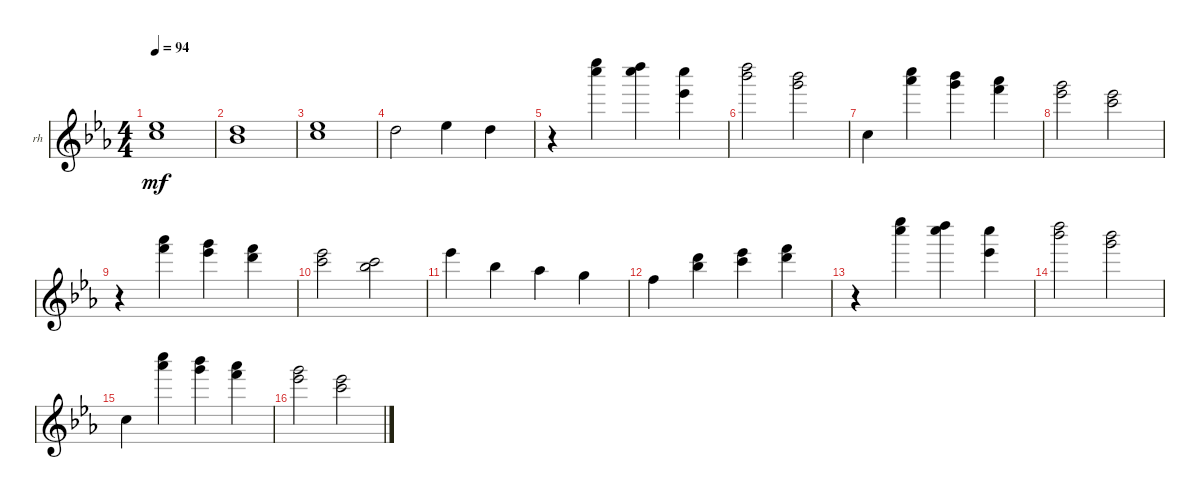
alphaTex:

\defaultSystemsLayout 4
\bracketExtendMode groupsimilarinstruments
\firstSystemTrackNameOrientation horizontal
\otherSystemsTrackNameOrientation horizontal
\track ("rh" "rh") {instrument acousticgrandpiano}
\staff {score}
\tuning (E4 B3 G3 D3 A2 E2 B1)
\displaytranspose 12
\ts (4 4)
\tempo 94
\clef g2
\ks cminor
(1.2{acc forcenatural} 8.3{acc b}).1{dy mf beam Down} |
(3.2{acc forcenatural} 3.3{acc b}).1{beam Down} |
(1.2{acc forcenatural} 8.3{acc b}).1{beam Down} |
3.2{acc forcenatural}.2{beam Down} 4.2{acc b}.4{beam Down} 3.2{acc forcenatural}.4{beam Down} |
r.4{beam Down} (23.1{acc b} 25.2{acc forcenatural}).4{beam Down} (27.2{acc forcenatural} 20.1{acc forcenatural}).4{beam Down} (20.1{acc forcenatural} 16.2{acc b}).4{beam Down} |
(22.1{acc forcenatural} 23.2{acc b}).2{beam Down} (18.1{acc b} 20.2{acc forcenatural}).2{beam Down} |
1.2{acc forcenatural}.4{beam Down} (20.1{acc forcenatural} 21.2{acc b}).4{beam Down} (15.1{acc forcenatural} 23.2{acc b}).4{beam Down} (13.1{acc forcenatural} 21.2{acc b}).4{beam Down} |
(15.1{acc forcenatural} 16.2{acc b}).2{beam Down} (17.3{acc forcenatural} 16.2{acc b}).2{beam Down} |
r.4{beam Down} (13.1{acc forcenatural} 21.2{acc b}).4{beam Down} (15.1{acc forcenatural} 16.2{acc b}).4{beam Down} (10.1{acc forcenatural} 18.2{acc forcenatural}).4{beam Down} |
(8.1{acc forcenatural} 16.2{acc b}).2{beam Down} (8.1{acc forcenatural} 15.3{acc b}).2{beam Down} |
11.1{acc b}.4{beam Down} 6.1{acc b}.4{beam Down} 4.1{acc b}.4{beam Down} 3.1{acc forcenatural}.4{beam Down} |
1.1{acc forcenatural}.4{beam Down} (6.1{acc b} 15.2{acc forcenatural}).4{beam Down} (8.1{acc forcenatural} 16.2{acc b}).4{beam Down} (10.1{acc forcenatural} 18.2{acc forcenatural}).4{beam Down} |
r.4{beam Down} (23.1{acc b} 25.2{acc forcenatural}).4{beam Down} (27.2{acc forcenatural} 20.1{acc forcenatural}).4{beam Down} (20.1{acc forcenatural} 16.2{acc b}).4{beam Down} |
(22.1{acc forcenatural} 23.2{acc b}).2{beam Down} (18.1{acc b} 20.2{acc forcenatural}).2{beam Down} |
1.2{acc forcenatural}.4{beam Down} (20.1{acc forcenatural} 21.2{acc b}).4{beam Down} (15.1{acc forcenatural} 23.2{acc b}).4{beam Down} (13.1{acc forcenatural} 21.2{acc b}).4{beam Down} |
(15.1{acc forcenatural} 16.2{acc b}).2{beam Down} (17.3{acc forcenatural} 16.2{acc b}).2{beam Down}
